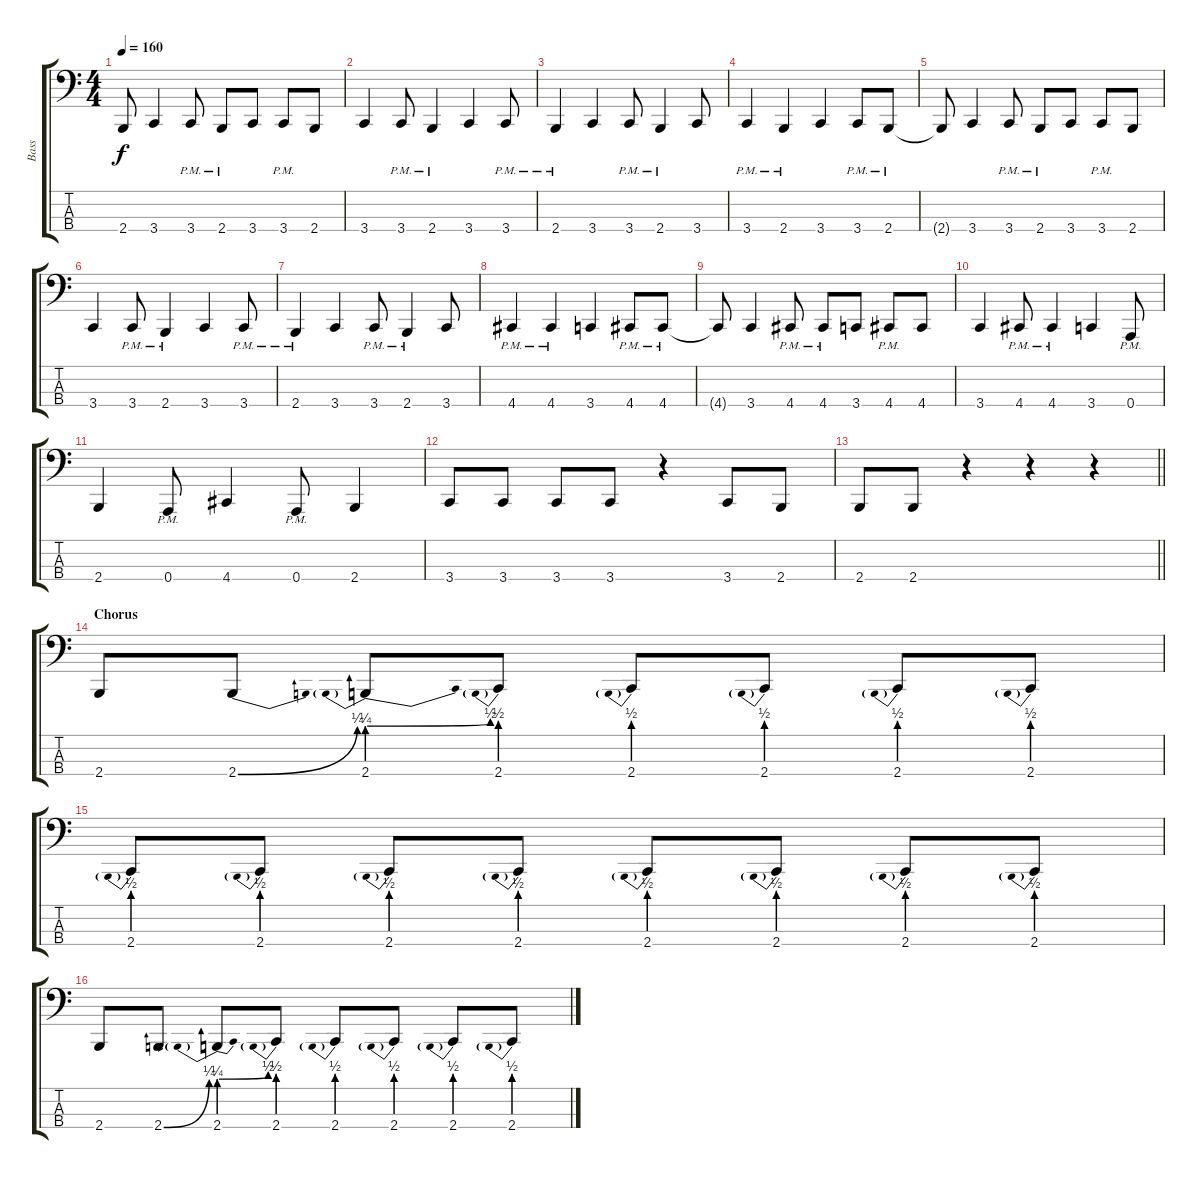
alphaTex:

\track ("Bass" "Bass") {instrument electricbasspick}
\staff {score tabs}
\tuning (D2 A1 E1 A0) {hide}
\ts (4 4)
\tempo 160
\clef f4
\ks c
2.4{t}.8{dy f} 3.4.4 3.4{pm}.8 2.4{pm}.8 3.4.8 3.4{pm}.8 2.4.8 |
3.4.4 3.4{pm}.8 2.4{pm}.4 3.4.4 3.4{pm}.8 |
2.4{pm}.4 3.4.4 3.4{pm}.8 2.4{pm}.4 3.4.8 |
3.4{pm}.4 2.4{pm}.4 3.4.4 3.4{pm}.8 2.4{pm}.8 |
2.4{t}.8 3.4.4 3.4{pm}.8 2.4{pm}.8 3.4.8 3.4{pm}.8 2.4.8 |
3.4.4 3.4{pm}.8 2.4{pm}.4 3.4.4 3.4{pm}.8 |
2.4{pm}.4 3.4.4 3.4{pm}.8 2.4{pm}.4 3.4.8 |
4.4{pm}.4 4.4{pm}.4 3.4.4 4.4{pm}.8 4.4{pm}.8 |
4.4{t}.8 3.4.4 4.4{pm}.8 4.4{pm}.8 3.4.8 4.4{pm}.8 4.4.8 |
3.4.4 4.4{pm}.8 4.4{pm}.4 3.4.4 0.4{pm}.8 |
2.4.4 0.4{pm}.8 4.4.4 0.4{pm}.8 2.4.4 |
3.4.8 3.4.8 3.4.8 3.4.8 r.4 3.4.8 2.4.8 |
\barLineRight lightlight
2.4.8 2.4.8 r.4 r.4 r.4 |
\section ("" "Chorus")
2.4.8 2.4{be (bend 0 0 60 1)}.8 2.4{be (prebendbend 0 1 60 2)}.8 2.4{be (prebend 0 2 60 2)}.8 2.4{be (prebend 0 2 60 2)}.8 2.4{be (prebend 0 2 60 2)}.8 2.4{be (prebend 0 2 60 2)}.8 2.4{be (prebend 0 2 60 2)}.8 |
2.4{be (prebend 0 2 60 2)}.8 2.4{be (prebend 0 2 60 2)}.8 2.4{be (prebend 0 2 60 2)}.8 2.4{be (prebend 0 2 60 2)}.8 2.4{be (prebend 0 2 60 2)}.8 2.4{be (prebend 0 2 60 2)}.8 2.4{be (prebend 0 2 60 2)}.8 2.4{be (prebend 0 2 60 2)}.8 |
2.4.8 2.4{be (bend 0 0 60 1)}.8 2.4{be (prebendbend 0 1 60 2)}.8 2.4{be (prebend 0 2 60 2)}.8 2.4{be (prebend 0 2 60 2)}.8 2.4{be (prebend 0 2 60 2)}.8 2.4{be (prebend 0 2 60 2)}.8 2.4{be (prebend 0 2 60 2)}.8
